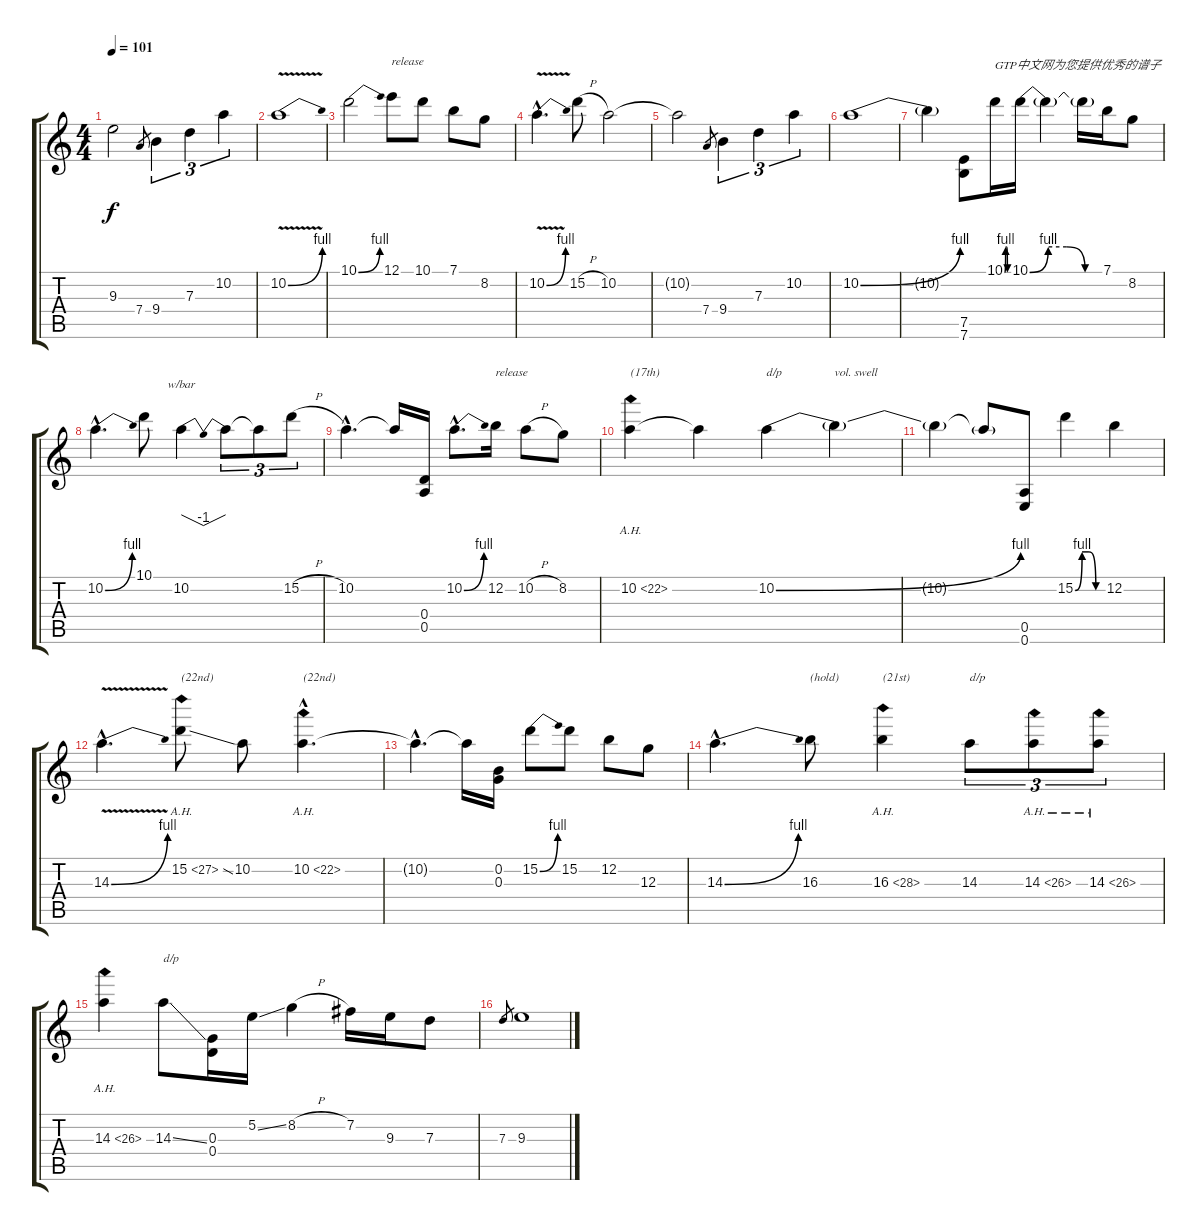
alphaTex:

\track "" {instrument overdrivenguitar}
\staff {score tabs}
\tuning (E4 B3 G3 D3 A2 E2) {hide}
\ts (4 4)
\tempo 101
\clef g2
\ks c
9.3{t}.2{dy f} 7.4.8{gr} 9.4.4{tu (3 2)} 7.3.4{tu (3 2)} 10.2.4{tu (3 2)} |
10.2{be (bend 0 0 60 4) v}.1 |
10.1{be (bend 0 0 60 4)}.2 12.1.8{txt "release"} 10.1.8 7.1.8 8.2.8 |
10.2{be (bend 0 0 60 4) v hac}.4{d} 15.2{h}.8 10.2.2 |
10.2{t}.2 7.4.8{gr} 9.4.4{tu (3 2)} 7.3.4{tu (3 2)} 10.2.4{tu (3 2)} |
10.2{be (bend 0 0 60 4)}.1 |
10.2{t}.4 (7.5 7.6).8 10.1{be (custom 0 0 15 4 30 4 45 0 60 0)}.16{txt "GTP中文网为您提供优秀的谱子"} 10.1{be (custom 0 0 15 4 30 4 45 0 60 0)}.16 10.1{t}.4 10.1{t}.16 7.1.16 8.2.8 |
10.2{be (bend 0 0 60 4) hac}.4{d} 10.1.8 10.2.4{tbe (dip default 0 0 30 -4 60 0)} 10.2{t}.8{tu (3 2)} 10.2{t}.8{tu (3 2)} 15.2{h}.8{tu (3 2)} |
10.2{hac}.4{d} 10.2{t}.16 (0.4 0.5).16 10.2{be (bend 0 0 60 4) hac}.8{d} 12.2.16{txt "release"} 10.2{h}.8 8.2.8 |
10.2{ah 12}.4{txt "(17th)"} 10.2{t}.4 10.2{be (bend 0 0 60 4)}.4{txt "d/p"} 10.2{t}.4{txt "vol. swell"} |
10.2{t}.4 10.2{t}.8 (0.5 0.6).8 15.2{be (custom 0 0 15 4 30 4 45 0 60 0)}.4 12.2.4 |
14.3{be (bend 0 0 60 4) v hac}.4{d} 15.2{ah 12 ss}.8{txt "(22nd)"} 10.2.8 10.2{ah 12 hac}.4{d txt "(22nd)"} |
10.2{hac t}.4{d} 10.2{t}.16 (0.2 0.3).16 15.2{be (bend 0 0 60 4)}.8 15.2.8 12.2.8 12.3.8 |
14.3{be (bend 0 0 60 4) hac}.4{d} 16.3.8{txt "(hold)"} 16.3{ah 12}.4{txt "(21st)"} 14.3.8{tu (3 2) txt "d/p"} 14.3{ah 12}.8{tu (3 2)} 14.3{ah 12}.8{tu (3 2)} |
14.3{ah 12}.4 14.3{ss}.8{txt "d/p"} (0.3 0.4).16 5.2{ss}.16 8.2{h}.4 7.2.16 9.3.16 7.3.8 |
7.3.8{gr} 9.3.1
